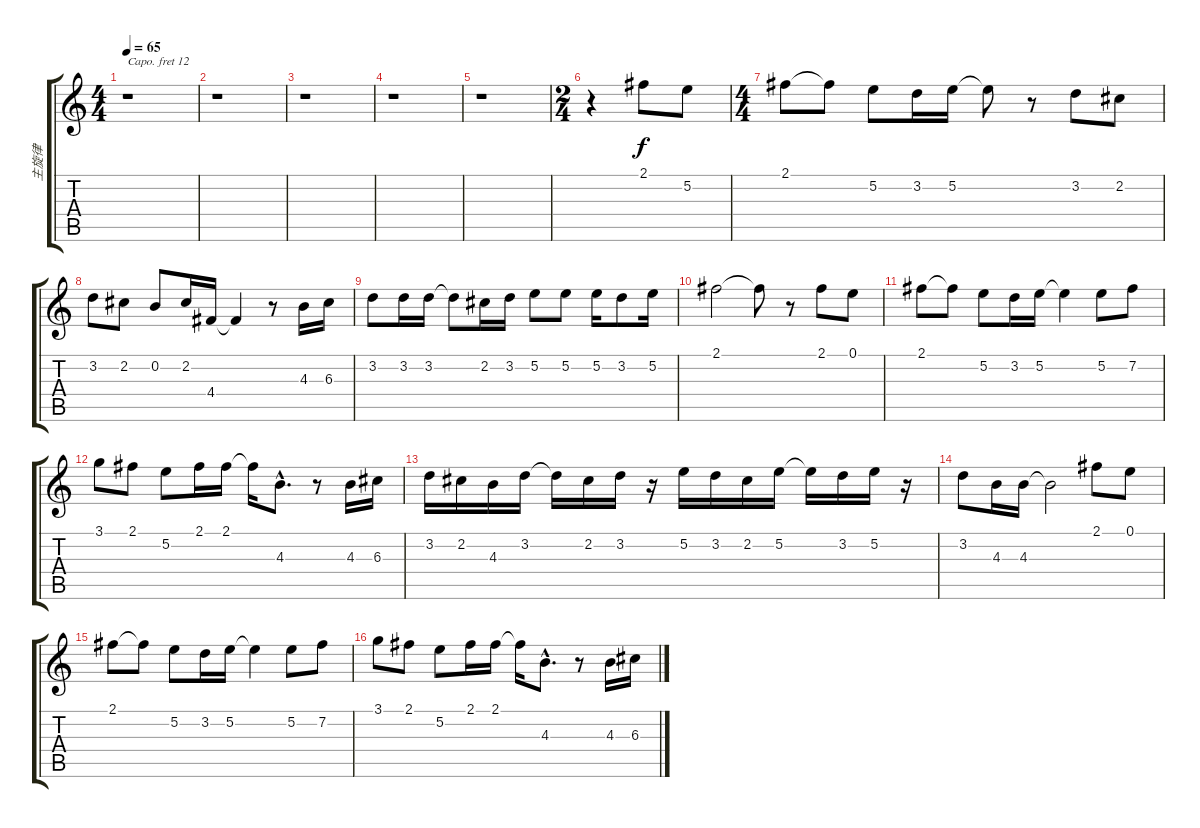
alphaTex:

\track ("主旋律" "主旋律") {instrument fx8scifi}
\staff {score tabs}
\capo 12
\tuning (E4 B3 G3 D3 A2 E2) {hide}
\ts (4 4)
\tempo 65
\clef g2
\ks c
r.1{dy f} |
r.1 |
r.1 |
r.1 |
r.1 |
\ts (2 4)
r.4 2.1.8 5.2.8 |
\ts (4 4)
2.1.8 2.1{t}.8 5.2.8 3.2.16 5.2.16 5.2{t}.8 r.8 3.2.8 2.2.8 |
3.2.8 2.2.8 0.2.8 2.2.16 4.4.16 4.4{t}.4 r.8 4.3.16 6.3.16 |
3.2.8 3.2.16 3.2.16 3.2{t}.8 2.2.16 3.2.16 5.2.8 5.2.8 5.2.16 3.2.8 5.2.16 |
2.1.2 2.1{t}.8 r.8 2.1.8 0.1.8 |
2.1.8 2.1{t}.8 5.2.8 3.2.16 5.2.16 5.2{t}.4 5.2.8 7.2.8 |
3.1.8 2.1.8 5.2.8 2.1.16 2.1.16 2.1{t}.16 4.3{hac}.8{d} r.8 4.3.16 6.3.16 |
3.2.16 2.2.16 4.3.16 3.2.16 3.2{t}.16 2.2.16 3.2.16 r.16 5.2.16 3.2.16 2.2.16 5.2.16 5.2{t}.16 3.2.16 5.2.16 r.16 |
3.2.8 4.3.16 4.3.16 4.3{t}.2 2.1.8 0.1.8 |
2.1.8 2.1{t}.8 5.2.8 3.2.16 5.2.16 5.2{t}.4 5.2.8 7.2.8 |
3.1.8 2.1.8 5.2.8 2.1.16 2.1.16 2.1{t}.16 4.3{hac}.8{d} r.8 4.3.16 6.3.16
